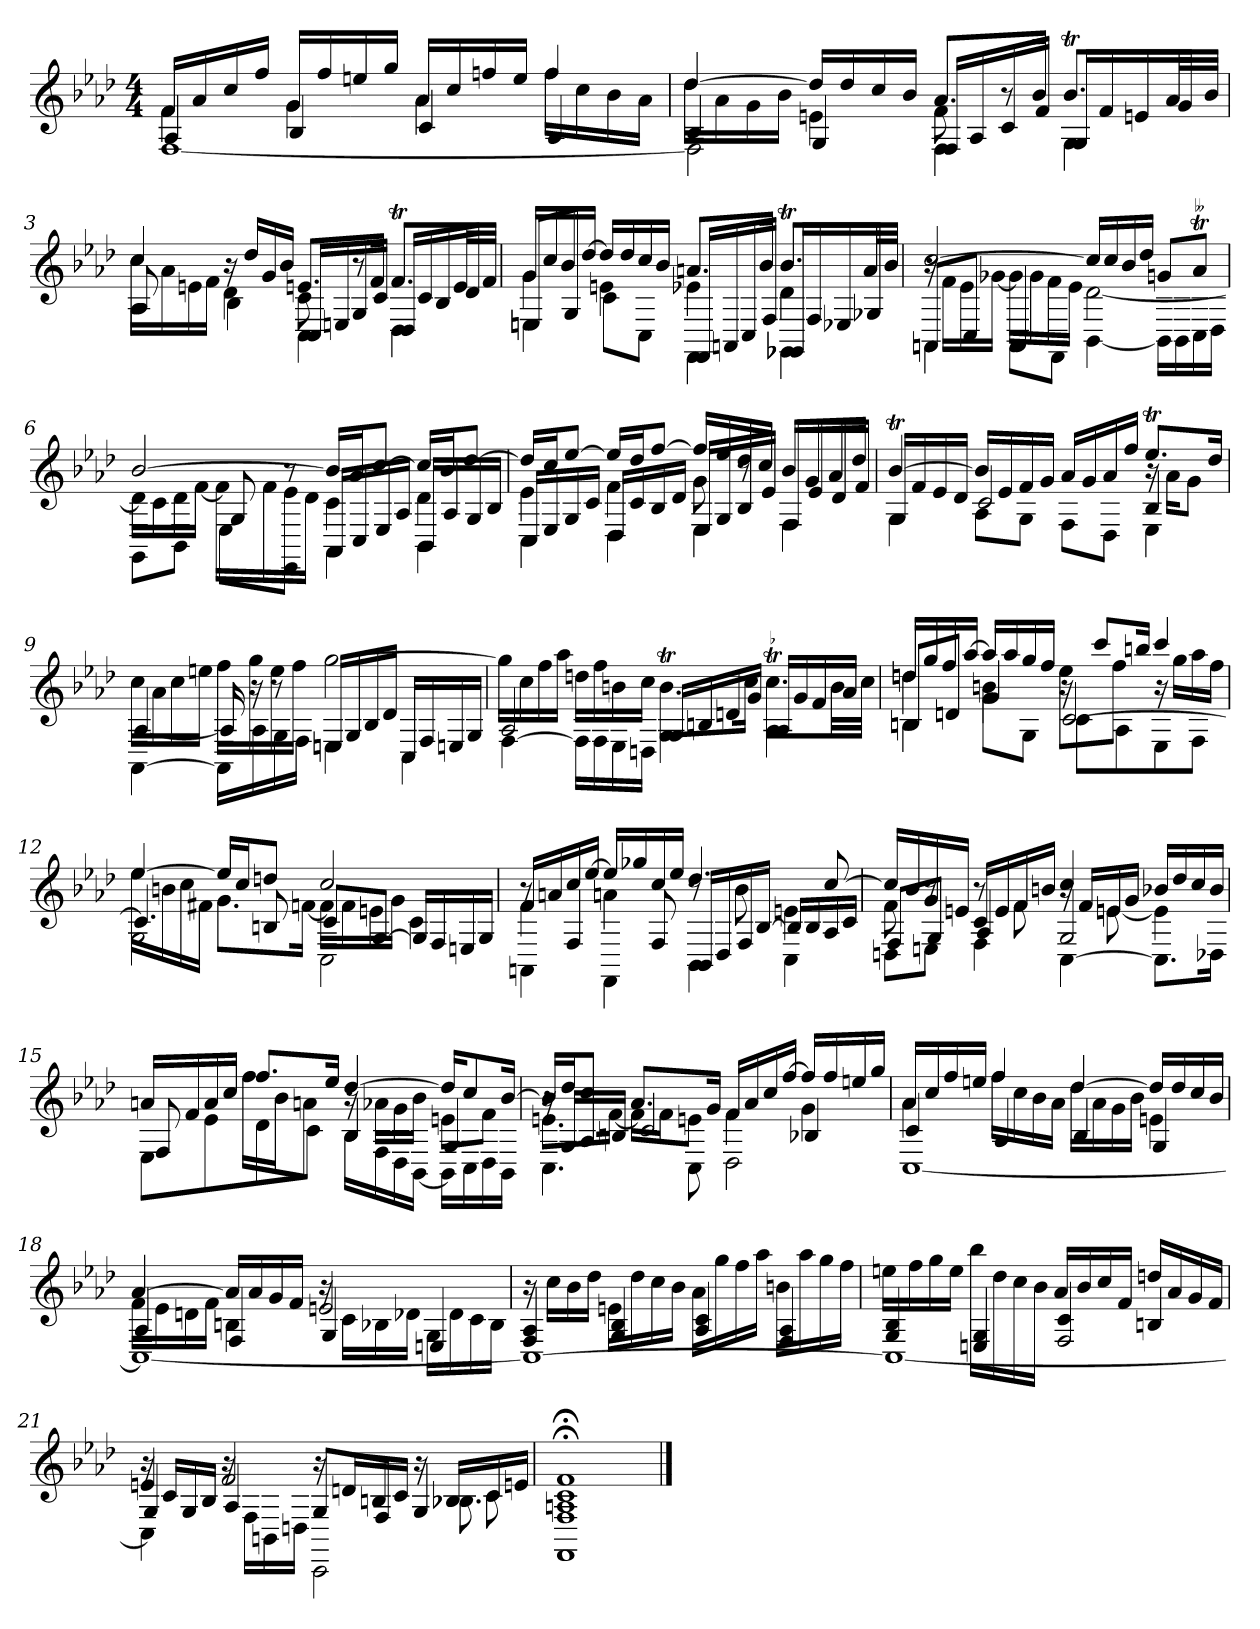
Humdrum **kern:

**kern
*part1
*staff1
*k[b-e-a-d-]
*f:
*M4/4
*MM66
=1
*^
*	*^
*	*	*^
16f/LL	4f\	4A-/	[1F\
16a-/	.	.	.
16cc/	.	.	.
16ff/JJ	.	.	.
16g/LL	4g\	4B-/	.
16ff/	.	.	.
16een/	.	.	.
16gg/JJ	.	.	.
16a-/LL	4a-\	4c/	.
16cc/	.	.	.
16ffn/	.	.	.
16ee/JJ	.	.	.
4ff/	16ff\LL	4A-/	.
.	16cc\	.	.
.	16b-\	.	.
.	16a-\JJ	.	.
=2	=2	=2	=2
[4dd-/	16dd-\LL	4B-/	2F\]
.	16a-\	.	.
.	16g\	.	.
.	16b-\JJ	.	.
16dd-/LL]	4en\	4G/	.
16dd-/	.	.	.
16cc/	.	.	.
16b-/JJ	.	.	.
8.a-/L	8f\	16F/LL	4F\
.	.	16A-/	.
.	8r	16c/	.
16b-/Jk	.	16f/JJ	.
8.b-T/L	4ryy	16G/LL	4G\
.	.	16f/	.
.	.	16en/	.
32a-/LL	.	16g/JJ	.
32b-/JJJ	.	.	.
=3	=3	=3	=3
4cc/	16cc\LL	8A-/	4A-\
.	16a-\	.	.
.	16en\	8ryy	.
.	16f\JJ	.	.
16r	4d-\	4ryy	4B-\
16dd-/LL	.	.	.
16g/	.	.	.
16b-/JJ	.	.	.
8.en/L	8c\	16C/LL	4C\
.	.	16En/	.
.	8r	16G/	.
16f/Jk	.	16c/JJ	.
8.fT/L	4ryy	16D-/LL	4D-\
.	.	16c/	.
.	.	16B-/	.
32e/LL	.	16d-/JJ	.
32f/JJJ	.	.	.
=4	=4	=4	=4
16g/LL	4g\	8En/L	4En\
16cc/	.	.	.
16b-/	.	8G/J	.
[16dd-/JJ	.	.	.
16dd-/LL]	4en\	4ryy	8c\L
16dd-/	.	.	.
16cc/	.	.	8C\J
16b-/JJ	.	.	.
8.an/L	4e-X\	16FF/LL	4FF\
.	.	16AAn/	.
.	.	16C/	.
16b-/Jk	.	16F/JJ	.
8.b-T/L	4d-\	16GG-X/LL	4GG-X\
.	.	16F/	.
.	.	16E-X/	.
32a/LL	.	16G-X/JJ	.
32b-/JJJ	.	.	.
=5	=5	=5	=5
[2cc/	16r	8AAn/L	4AAn\
.	16f\LL	.	.
.	16e-\	8C/J	.
.	[16g-X\JJ	.	.
.	16g-\LL]	4AA/	8AA\L
.	16g-\	.	.
.	16f\	.	8FF\J
.	16e-\JJ	.	.
16cc/LL]	[2d-\	2ryy	[4BB-\
16cc/	.	.	.
16b-/	.	.	.
16dd-/JJ	.	.	.
8gn/L	.	.	16BB-\LL]
.	.	.	16BB-\
!LO:TR:acc=--	!	!	!
8a-t/J	.	.	16C\
.	.	.	16D-\JJ
=6	=6	=6	=6
[2b-/	16d-\LL]	4ryy	8GG\L
.	16c\	.	.
.	16d-\	.	8BB-\J
.	[16f\JJ	.	.
.	16f\LL]	8G/	8E-\L
.	16f\	.	.
.	16e-\	8r	8EE-\J
.	16d-\JJ	.	.
16b-/LL]	4c\	16AA-/LL	4AA-\
16a-/J	.	16C/	.
[8cc/J	.	16E-/	.
.	.	16A-/JJ	.
16cc/LL]	4d-\	16BB-/LL	4BB-\
16b-/J	.	16A-/	.
[8dd-/J	.	16G/	.
.	.	16B-/JJ	.
=7	=7	=7	=7
16dd-/LL]	4e-\	16C/LL	4C\
16cc/J	.	16E-/	.
[8ee-/J	.	16G/	.
.	.	16c/JJ	.
16ee-/LL]	4f\	16D-/LL	4D-\
16dd-/J	.	16c/	.
[8ff/J	.	16B-/	.
.	.	16d-/JJ	.
16ff/LL]	8g\	16E-/LL	4E-\
16ee-/	.	16G/	.
16dd-/	8r	16B-/	.
16cc/JJ	.	16e-/JJ	.
16b-/LL	4ryy	16F/LL	4F\
16g/	.	16e-/	.
16a-/	.	16d-/	.
16dd-/JJ	.	16f/JJ	.
=8	=8	=8	=8
[4b-T/	2ryy	16G/LL	4G\
.	.	16f/	.
.	.	16e-/	.
.	.	16d-/JJ	.
16b-/LL]	.	2c/	8A-\L
16e-/	.	.	.
16f/	.	.	8G\J
16g/JJ	.	.	.
16a-/LL	4ryy	.	8F\L
16g/	.	.	.
16a-/	.	.	8D-\J
16ff/JJ	.	.	.
8.ee-/L	16r	4B-T/	4E-\
.	16a-\KL	.	.
.	8g\J	.	.
16dd-/Jk	.	.	.
*	*	*v	*v
=9	=9	=9
16cc\LL	[4A-/	[4AA-\
16a-\	.	.
16cc\	.	.
16een\JJ	.	.
16ff\LL	16A-/]	16AA-\LL]
16gg\	16r	16A-\
16ee\	8r	16G\
16ff\JJ	.	16F\JJ
[2gg\	16En/LL	4En\
.	16G/	.
.	16B-/	.
.	16d-/JJ	.
.	16C/LL	4C\
.	16F/	.
.	16En/	.
.	16G/JJ	.
=10	=10	=10
16gg\LL]	2A-/	[4F\
16cc\	.	.
16ff\	.	.
16aa-\JJ	.	.
16ddn\LL	.	16F\LL]
16ff\	.	16F\
16bn\	.	16E-\
16cc\JJ	.	16Dn\JJ
8.bt\L	16G/LL	4G\
.	16Bn/	.
.	16dn/	.
16cc\Jk	16g/JJ	.
!LO:TR:acc=-	!	!
8.cct\L	16A-/LL	4A-\
.	16g/	.
.	16f/	.
32b\LL	16a-/JJ	.
32cc\JJJ	.	.
=11	=11	=11
*	*	*^
16ddn/LL	4ddn\	8Bn/L	4Bn\
16gg/	.	.	.
16ff/	.	8dn/J	.
[16aa-/JJ	.	.	.
16aa-/LL]	4bn\	4g/	8g\L
16aa-/	.	.	.
16gg/	.	.	8G\J
16ff/JJ	.	.	.
16r	8ee-\L	[2c/	8c\L
8ccc/L	.	.	.
.	8ff\J	.	8A-\
16bbn/Jk	.	.	.
4ccc/	16r	.	8E-\
.	16gg\LL	.	.
.	16aa-\	.	8F\J
.	16ff\JJ	.	.
=12	=12	=12	=12
[4ee-/	16ee-\LL	4.c/]	2G\
.	16bn\	.	.
.	16cc\	.	.
.	16f#X\JJ	.	.
16ee-/LL]	8.g\L	.	.
16cc/J	.	.	.
8ddn/J	.	8Bn/	.
.	[16fn\Jk	.	.
2cc/	16f\LL]	8c/L	2C\
.	16f\	.	.
.	16en\	[8G/J	.
.	16g\JJ	.	.
.	4c\	16G/LL]	.
.	.	16F/	.
.	.	16En/	.
.	.	16G/JJ	.
=13	=13	=13	=13
16f/LL	4f\	8r	4AAn\
16an/	.	.	.
16cc/	.	4F/	.
[16ee-/JJ	.	.	.
16ee-/LL]	4an\	.	4FF\
16gg-X/	.	.	.
16cc/	.	8F/	.
16ee-/JJ	.	.	.
4.dd-/	8r	16BB-/LL	4BB-\
.	.	16D-/	.
.	8b-\	16F/	.
.	.	[16B-/JJ	.
.	4en\	16B-/LL]	4C\
.	.	16B-/	.
[8cc/	.	16A-/	.
.	.	16c/JJ	.
=14	=14	=14	=14
*	*	*	*^
16cc/LL]	2ryy	8f\	8F/L	8Dn\L
16b-/	.	.	.	.
16g/	.	8r	8G/J	8En\J
16en/JJ	.	.	.	.
16c/LL	.	8r	4A-/	4F\
16e/	.	.	.	.
16f/	.	8f\	.	.
16bn/JJ	.	.	.	.
4cc/	8ryy	16r	2G/	[4C\
.	.	16f/LL	.	.
.	[8en\	16en/	.	.
.	.	16g/JJ	.	.
16b-X/LL	4e\]	4ryy	.	8.C\L]
16dd-/	.	.	.	.
16cc/	.	.	.	.
16b-/JJ	.	.	.	16D-X\Jk
*	*	*	*v	*v
=15	=15	=15	=15
16an/LL	4ryy	8F/	8E-\L
16f/	.	.	.
16a/	.	8ryy	8e-\
16cc/JJ	.	.	.
8.ff/L	16ff\LL	4ryy	8d-\
.	16b-\J	.	.
.	8an\J	.	8c\J
16ee-/Jk	.	.	.
[4dd-/	16r	4B-/	16B-\LL
.	16a-X\LL	.	16F\
.	16g\	.	16D-\
.	16b-\JJ	.	[16BB-\JJ
16dd-/KL]	8en\L	4G/	16BB-\LL]
8cc/	.	.	16C\
.	8f\J	.	16D-\
[16b-/Jk	.	.	16BB-\JJ
=16	=16	=16	=16
16b-/LL]	8.en\L	16r	4.C\
16dd-/J	.	16G/LL	.
8cc/J	.	16A-/	.
.	[16f\Jk	16Bn/JJ	.
8.a-/L	16f\LL]	2c/	.
.	16f\J	.	.
.	8en\J	.	8C\
16g/Jk	.	.	.
16f/LL	4f\	.	2D-\
16a-/	.	.	.
16cc/	.	.	.
[16ff/JJ	.	.	.
16ff/LL]	4g\	4B-X/	.
16ff/	.	.	.
16een/	.	.	.
16gg/JJ	.	.	.
=17	=17	=17	=17
16a-/LL	4a-\	4c/	[1C\
16cc/	.	.	.
16ff/	.	.	.
16een/JJ	.	.	.
4ff/	16ff\LL	4A-/	.
.	16cc\	.	.
.	16b-\	.	.
.	16a-\JJ	.	.
[4dd-/	16dd-\LL	4B-/	.
.	16a-\	.	.
.	16g\	.	.
.	16b-\JJ	.	.
16dd-/LL]	4en\	4G/	.
16dd-/	.	.	.
16cc/	.	.	.
16b-/JJ	.	.	.
=18	=18	=18	=18
[4a-/	16f\LL	4A-/	1C\_
.	16e-\	.	.
.	16dn\	.	.
.	16f\JJ	.	.
16a-/LL]	4Bn\	4F/	.
16a-/	.	.	.
16g/	.	.	.
16f/JJ	.	.	.
2en/	16r	4G/	.
.	16c\LL	.	.
.	16B-X\	.	.
.	16d-X\JJ	.	.
.	16G/LL	4En/	.
.	16d-\	.	.
.	16c\	.	.
.	16B-\JJ	.	.
*	*	*v	*v
=19	=19	=19
16r	4F/ 4A-/	1C\_
16cc\LL	.	.
16b-\	.	.
16dd-\JJ	.	.
16en\LL	4G/ 4B-/	.
16dd-\	.	.
16cc\	.	.
16b-\JJ	.	.
16a-\LL	4A-/ 4c/	.
16gg\	.	.
16ff\	.	.
16aa-\JJ	.	.
16bn\LL	4F/ 4A-/	.
16aa-\	.	.
16gg\	.	.
16ff\JJ	.	.
=20	=20	=20
*	*	*^
16een\LL	4G/ 4B-/	2ryy	1C\_
16ff\	.	.	.
16gg\	.	.	.
16ee\JJ	.	.	.
16bb-\LL	4En/ 4G/	.	.
16dd-\	.	.	.
16cc\	.	.	.
16b-\JJ	.	.	.
16a-/LL	2F/	4c/	.
16b-/	.	.	.
16cc/	.	.	.
16f/JJ	.	.	.
16ddn/LL	.	4Bn/	.
16a-/	.	.	.
16g/	.	.	.
16f/JJ	.	.	.
=21	=21	=21	=21
*	*	*	*^
4en/	2ryy	4G/	16r	4C\]
.	.	.	16c\LL	.
.	.	.	16G/	.
.	.	.	16B-/JJ	.
2f/	.	4ryy	4A-/	16r
.	.	.	.	16F\LL
.	.	.	.	16BBn\
.	.	.	.	16Dn\JJ
.	4ryy	16r	8G/L	2CC\
.	.	16dn/LL	.	.
.	.	16Bn/	8F/J	.
.	.	16c/JJ	.	.
16r	8ryy	16ryy	4G/	.
16B-X/LL	.	8.B-X\	.	.
16c/	8c\	.	.	.
16en/JJ	.	.	.	.
*	*	*	*v	*v
=22	=22	=22	=22
1f;</	1An\ 1c\	1F/	1FF;<\
*v	*v	*v	*v
==
*-
